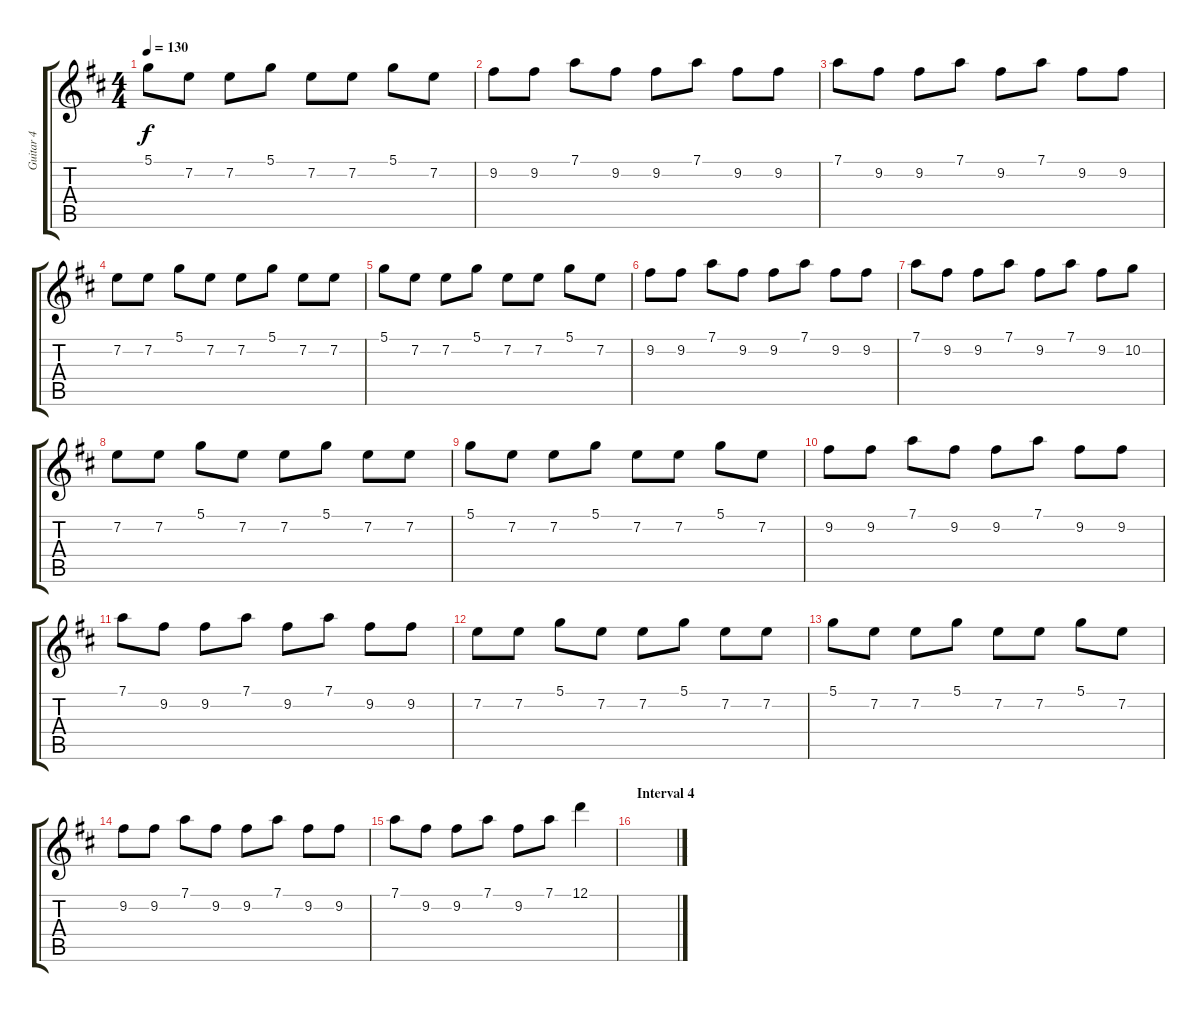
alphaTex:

\track ("Guitar 4" "Guitar 4") {instrument distortionguitar}
\staff {score tabs}
\tuning (D4 A3 F3 C3 G2 D2) {hide}
\ts (4 4)
\tempo 130
\clef g2
\ks d
5.1.8{dy f} 7.2.8 7.2.8 5.1.8 7.2.8 7.2.8 5.1.8 7.2.8 |
9.2.8 9.2.8 7.1.8 9.2.8 9.2.8 7.1.8 9.2.8 9.2.8 |
7.1.8 9.2.8 9.2.8 7.1.8 9.2.8 7.1.8 9.2.8 9.2.8 |
7.2.8 7.2.8 5.1.8 7.2.8 7.2.8 5.1.8 7.2.8 7.2.8 |
5.1.8 7.2.8 7.2.8 5.1.8 7.2.8 7.2.8 5.1.8 7.2.8 |
9.2.8 9.2.8 7.1.8 9.2.8 9.2.8 7.1.8 9.2.8 9.2.8 |
7.1.8 9.2.8 9.2.8 7.1.8 9.2.8 7.1.8 9.2.8 10.2.8 |
7.2.8 7.2.8 5.1.8 7.2.8 7.2.8 5.1.8 7.2.8 7.2.8 |
5.1.8 7.2.8 7.2.8 5.1.8 7.2.8 7.2.8 5.1.8 7.2.8 |
9.2.8 9.2.8 7.1.8 9.2.8 9.2.8 7.1.8 9.2.8 9.2.8 |
7.1.8 9.2.8 9.2.8 7.1.8 9.2.8 7.1.8 9.2.8 9.2.8 |
7.2.8 7.2.8 5.1.8 7.2.8 7.2.8 5.1.8 7.2.8 7.2.8 |
5.1.8 7.2.8 7.2.8 5.1.8 7.2.8 7.2.8 5.1.8 7.2.8 |
9.2.8 9.2.8 7.1.8 9.2.8 9.2.8 7.1.8 9.2.8 9.2.8 |
7.1.8 9.2.8 9.2.8 7.1.8 9.2.8 7.1.8 12.1.4 |
\section ("" "Interval 4")
